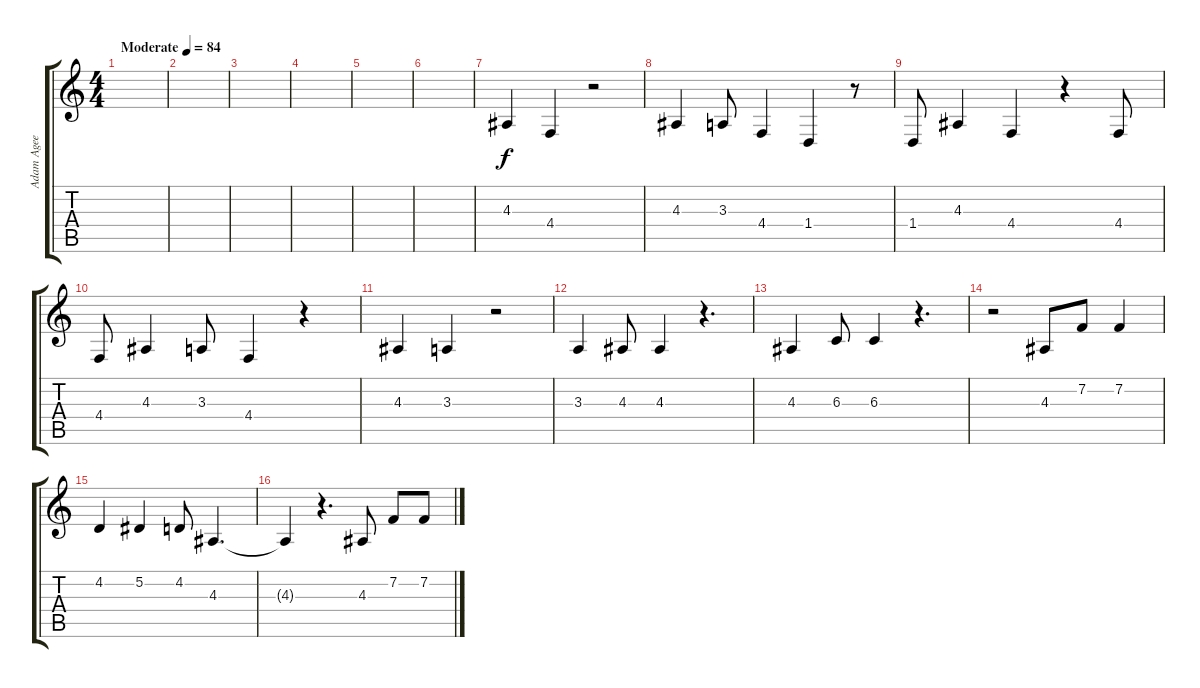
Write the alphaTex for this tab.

\track ("Adam Agee (vocals)" "Adam Agee ") {instrument baritonesax}
\staff {score tabs}
\tuning (Eb4 Bb3 Gb3 Db3 Ab2 Eb2) {hide}
\ts (4 4)
\tempo (84 "Moderate")
\clef g2
\ks c
|
|
|
|
|
|
4.3.4 4.4.4 r.2 |
4.3.4 3.3.8 4.4.4 1.4.4 r.8 |
1.4.8 4.3.4 4.4.4 r.4 4.4.8 |
4.4.8 4.3.4 3.3.8 4.4.4 r.4 |
4.3.4 3.3.4 r.2 |
3.3.4 4.3.8 4.3.4 r.4{d} |
4.3.4 6.3.8 6.3.4 r.4{d} |
r.2 4.3.8 7.2.8 7.2.4 |
4.2.4 5.2.4 4.2.8 4.3.4{d} |
4.3{t}.4 r.4{d} 4.3.8 7.2.8 7.2.8
